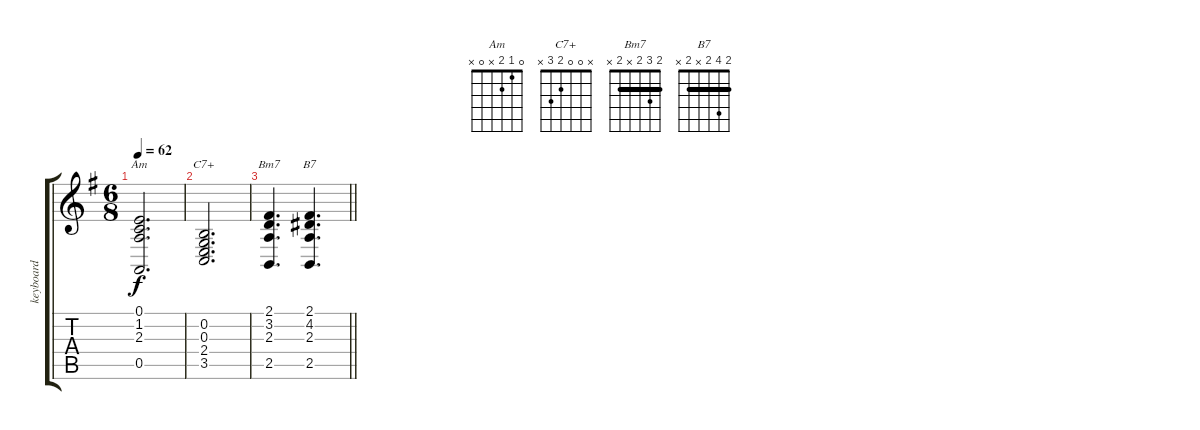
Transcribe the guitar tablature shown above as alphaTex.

\track ("keyboard" "keyboard") {instrument stringensemble1}
\staff {score tabs}
\tuning (E4 B3 G3 D3 A2 E2) {hide}
\chord ("Am" 0 1 2 x 0 x)
\chord ("C7+" x 0 0 2 3 x)
\chord ("Bm7" 2 3 2 x 2 x) {barre 2}
\chord ("B7" 2 4 2 x 2 x) {barre 2}
\ts (6 8)
\tempo 62
\clef g2
\ks g
(0.1 1.2 2.3 0.5).2{d ch "Am" dy f} |
(0.2 0.3 2.4 3.5).2{d ch "C7+"} |
\barLineRight lightlight
(2.1 3.2 2.3 2.5).4{d ch "Bm7"} (2.1 4.2 2.3 2.5).4{d ch "B7"}
